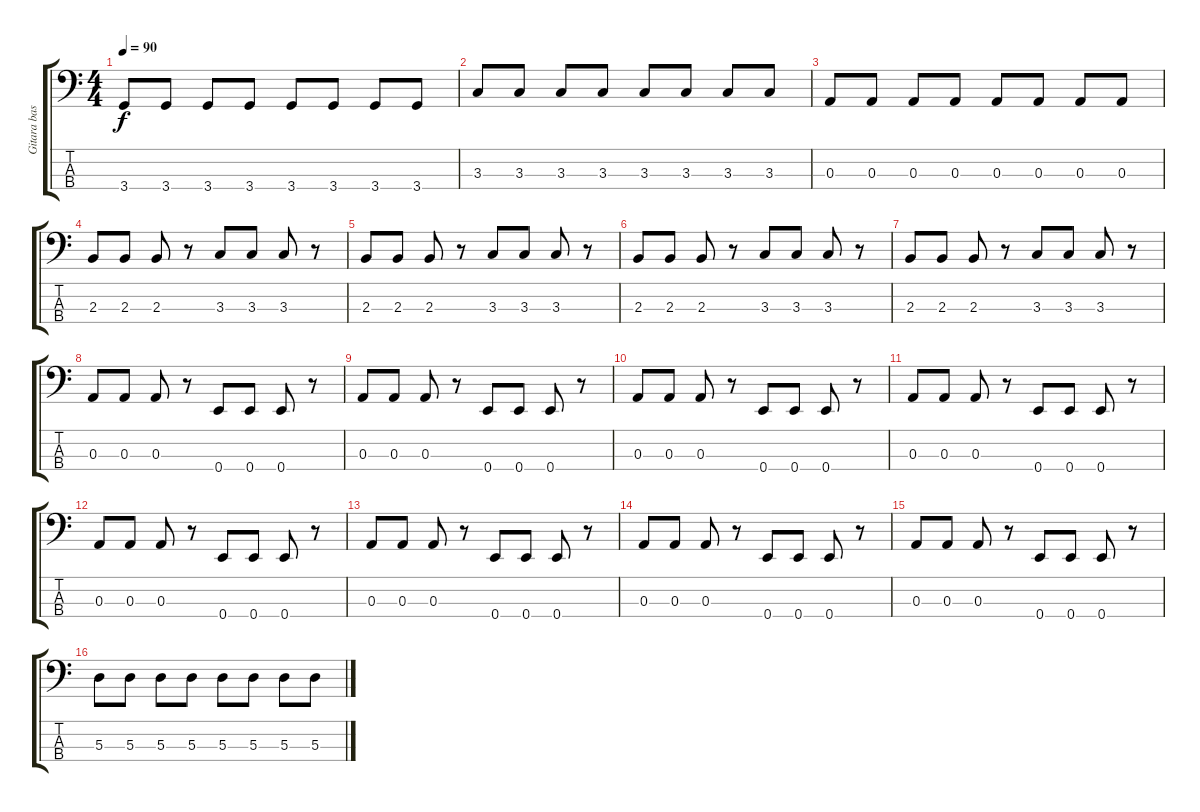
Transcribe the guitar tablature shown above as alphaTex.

\track ("Gitara basowa" "Gitara bas") {instrument electricbassfinger}
\staff {score tabs}
\tuning (G2 D2 A1 E1) {hide}
\ts (4 4)
\tempo 90
\clef f4
\ks c
3.4.8{dy f} 3.4.8 3.4.8 3.4.8 3.4.8 3.4.8 3.4.8 3.4.8 |
3.3.8 3.3.8 3.3.8 3.3.8 3.3.8 3.3.8 3.3.8 3.3.8 |
0.3.8 0.3.8 0.3.8 0.3.8 0.3.8 0.3.8 0.3.8 0.3.8 |
2.3.8 2.3.8 2.3.8 r.8 3.3.8 3.3.8 3.3.8 r.8 |
2.3.8 2.3.8 2.3.8 r.8 3.3.8 3.3.8 3.3.8 r.8 |
2.3.8 2.3.8 2.3.8 r.8 3.3.8 3.3.8 3.3.8 r.8 |
2.3.8 2.3.8 2.3.8 r.8 3.3.8 3.3.8 3.3.8 r.8 |
0.3.8 0.3.8 0.3.8 r.8 0.4.8 0.4.8 0.4.8 r.8 |
0.3.8 0.3.8 0.3.8 r.8 0.4.8 0.4.8 0.4.8 r.8 |
0.3.8 0.3.8 0.3.8 r.8 0.4.8 0.4.8 0.4.8 r.8 |
0.3.8 0.3.8 0.3.8 r.8 0.4.8 0.4.8 0.4.8 r.8 |
0.3.8 0.3.8 0.3.8 r.8 0.4.8 0.4.8 0.4.8 r.8 |
0.3.8 0.3.8 0.3.8 r.8 0.4.8 0.4.8 0.4.8 r.8 |
0.3.8 0.3.8 0.3.8 r.8 0.4.8 0.4.8 0.4.8 r.8 |
0.3.8 0.3.8 0.3.8 r.8 0.4.8 0.4.8 0.4.8 r.8 |
5.3.8 5.3.8 5.3.8 5.3.8 5.3.8 5.3.8 5.3.8 5.3.8
